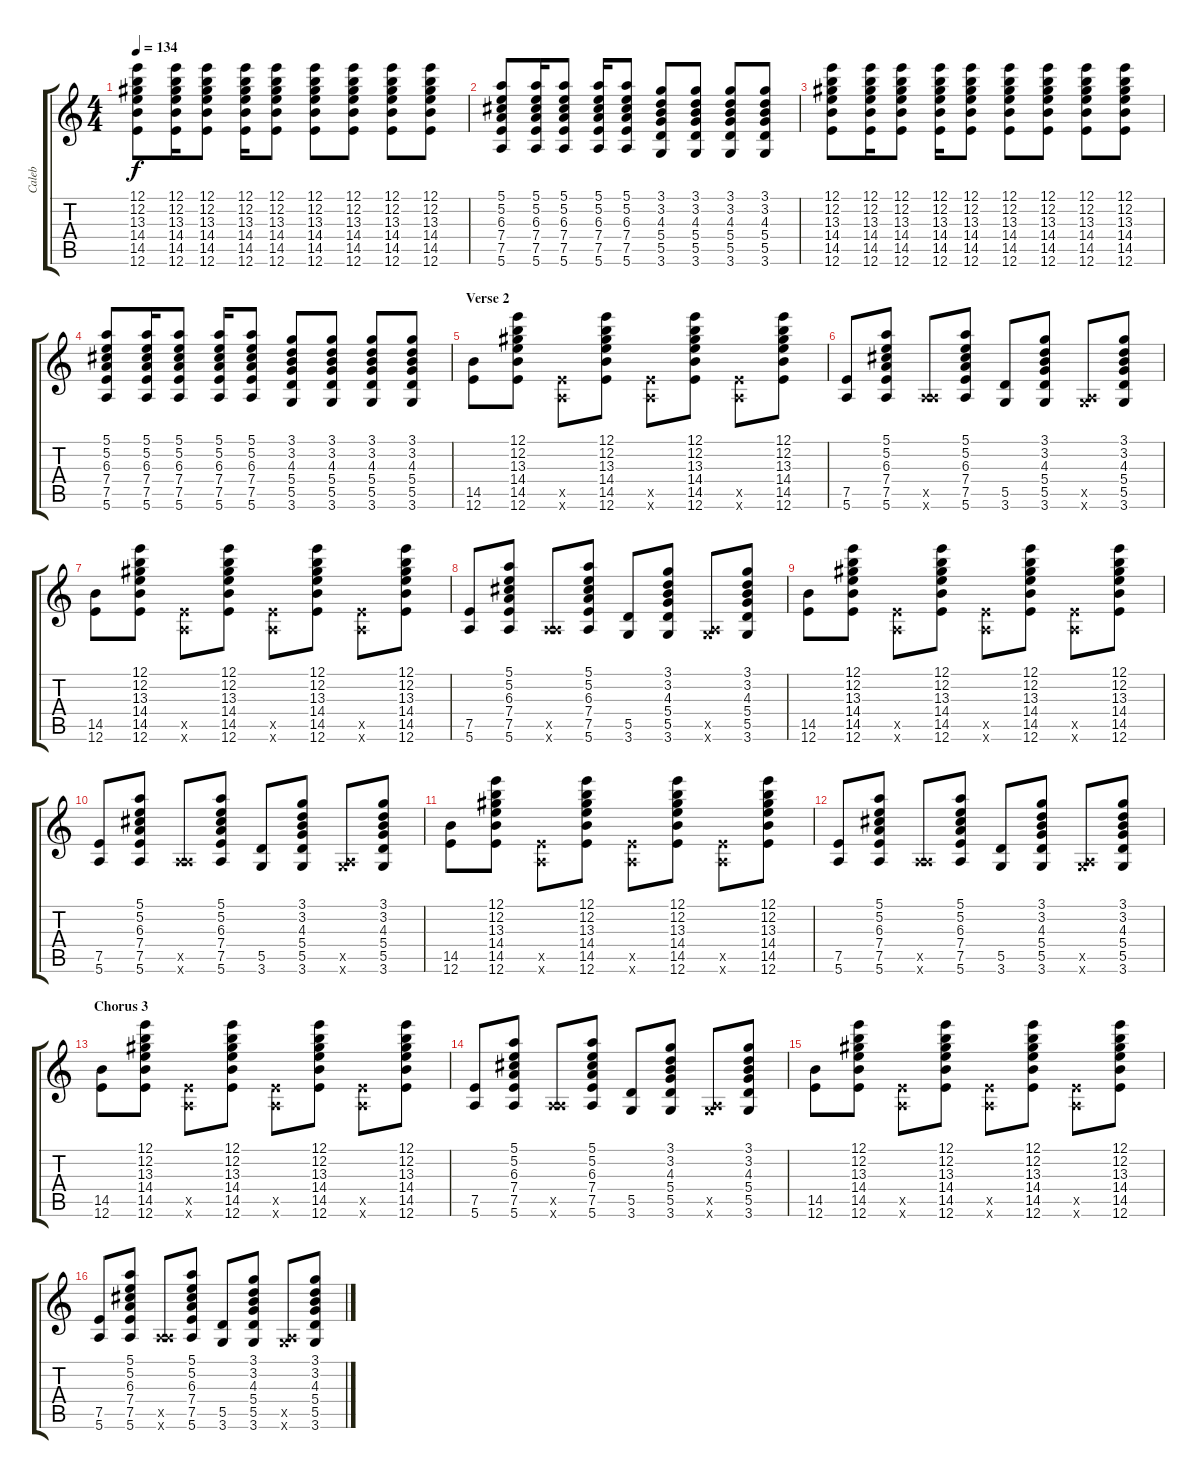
\track ("Caleb" "Caleb") {instrument overdrivenguitar}
\staff {score tabs}
\tuning (E4 B3 G3 D3 A2 E2) {hide}
\ts (4 4)
\tempo 134
\clef g2
\ks c
(12.1 12.2 13.3 14.4 14.5 12.6).8{dy f} (12.1 12.2 13.3 14.4 14.5 12.6).16 (12.1 12.2 13.3 14.4 14.5 12.6).8 (12.1 12.2 13.3 14.4 14.5 12.6).16 (12.1 12.2 13.3 14.4 14.5 12.6).8 (12.1 12.2 13.3 14.4 14.5 12.6).8 (12.1 12.2 13.3 14.4 14.5 12.6).8 (12.1 12.2 13.3 14.4 14.5 12.6).8 (12.1 12.2 13.3 14.4 14.5 12.6).8 |
(5.1 5.2 6.3 7.4 7.5 5.6).8 (5.1 5.2 6.3 7.4 7.5 5.6).16 (5.1 5.2 6.3 7.4 7.5 5.6).8 (5.1 5.2 6.3 7.4 7.5 5.6).16 (5.1 5.2 6.3 7.4 7.5 5.6).8 (3.1 3.2 4.3 5.4 5.5 3.6).8 (3.1 3.2 4.3 5.4 5.5 3.6).8 (3.1 3.2 4.3 5.4 5.5 3.6).8 (3.1 3.2 4.3 5.4 5.5 3.6).8 |
(12.1 12.2 13.3 14.4 14.5 12.6).8 (12.1 12.2 13.3 14.4 14.5 12.6).16 (12.1 12.2 13.3 14.4 14.5 12.6).8 (12.1 12.2 13.3 14.4 14.5 12.6).16 (12.1 12.2 13.3 14.4 14.5 12.6).8 (12.1 12.2 13.3 14.4 14.5 12.6).8 (12.1 12.2 13.3 14.4 14.5 12.6).8 (12.1 12.2 13.3 14.4 14.5 12.6).8 (12.1 12.2 13.3 14.4 14.5 12.6).8 |
(5.1 5.2 6.3 7.4 7.5 5.6).8 (5.1 5.2 6.3 7.4 7.5 5.6).16 (5.1 5.2 6.3 7.4 7.5 5.6).8 (5.1 5.2 6.3 7.4 7.5 5.6).16 (5.1 5.2 6.3 7.4 7.5 5.6).8 (3.1 3.2 4.3 5.4 5.5 3.6).8 (3.1 3.2 4.3 5.4 5.5 3.6).8 (3.1 3.2 4.3 5.4 5.5 3.6).8 (3.1 3.2 4.3 5.4 5.5 3.6).8 |
\section ("" "Verse 2")
(14.5 12.6).8 (12.1 12.2 13.3 14.4 14.5 12.6).8 (0.5{x} 12.6{x}).8 (12.1 12.2 13.3 14.4 14.5 12.6).8 (0.5{x} 12.6{x}).8 (12.1 12.2 13.3 14.4 14.5 12.6).8 (0.5{x} 12.6{x}).8 (12.1 12.2 13.3 14.4 14.5 12.6).8 |
(7.5 5.6).8 (5.1 5.2 6.3 7.4 7.5 5.6).8 (0.5{x} 5.6{x}).8 (5.1 5.2 6.3 7.4 7.5 5.6).8 (5.5 3.6).8 (3.1 3.2 4.3 5.4 5.5 3.6).8 (0.5{x} 3.6{x}).8 (3.1 3.2 4.3 5.4 5.5 3.6).8 |
(14.5 12.6).8 (12.1 12.2 13.3 14.4 14.5 12.6).8 (0.5{x} 12.6{x}).8 (12.1 12.2 13.3 14.4 14.5 12.6).8 (0.5{x} 12.6{x}).8 (12.1 12.2 13.3 14.4 14.5 12.6).8 (0.5{x} 12.6{x}).8 (12.1 12.2 13.3 14.4 14.5 12.6).8 |
(7.5 5.6).8 (5.1 5.2 6.3 7.4 7.5 5.6).8 (0.5{x} 5.6{x}).8 (5.1 5.2 6.3 7.4 7.5 5.6).8 (5.5 3.6).8 (3.1 3.2 4.3 5.4 5.5 3.6).8 (0.5{x} 3.6{x}).8 (3.1 3.2 4.3 5.4 5.5 3.6).8 |
(14.5 12.6).8 (12.1 12.2 13.3 14.4 14.5 12.6).8 (0.5{x} 12.6{x}).8 (12.1 12.2 13.3 14.4 14.5 12.6).8 (0.5{x} 12.6{x}).8 (12.1 12.2 13.3 14.4 14.5 12.6).8 (0.5{x} 12.6{x}).8 (12.1 12.2 13.3 14.4 14.5 12.6).8 |
(7.5 5.6).8 (5.1 5.2 6.3 7.4 7.5 5.6).8 (0.5{x} 5.6{x}).8 (5.1 5.2 6.3 7.4 7.5 5.6).8 (5.5 3.6).8 (3.1 3.2 4.3 5.4 5.5 3.6).8 (0.5{x} 3.6{x}).8 (3.1 3.2 4.3 5.4 5.5 3.6).8 |
(14.5 12.6).8 (12.1 12.2 13.3 14.4 14.5 12.6).8 (0.5{x} 12.6{x}).8 (12.1 12.2 13.3 14.4 14.5 12.6).8 (0.5{x} 12.6{x}).8 (12.1 12.2 13.3 14.4 14.5 12.6).8 (0.5{x} 12.6{x}).8 (12.1 12.2 13.3 14.4 14.5 12.6).8 |
(7.5 5.6).8 (5.1 5.2 6.3 7.4 7.5 5.6).8 (0.5{x} 5.6{x}).8 (5.1 5.2 6.3 7.4 7.5 5.6).8 (5.5 3.6).8 (3.1 3.2 4.3 5.4 5.5 3.6).8 (0.5{x} 3.6{x}).8 (3.1 3.2 4.3 5.4 5.5 3.6).8 |
\section ("" "Chorus 3")
(14.5 12.6).8 (12.1 12.2 13.3 14.4 14.5 12.6).8 (0.5{x} 12.6{x}).8 (12.1 12.2 13.3 14.4 14.5 12.6).8 (0.5{x} 12.6{x}).8 (12.1 12.2 13.3 14.4 14.5 12.6).8 (0.5{x} 12.6{x}).8 (12.1 12.2 13.3 14.4 14.5 12.6).8 |
(7.5 5.6).8 (5.1 5.2 6.3 7.4 7.5 5.6).8 (0.5{x} 5.6{x}).8 (5.1 5.2 6.3 7.4 7.5 5.6).8 (5.5 3.6).8 (3.1 3.2 4.3 5.4 5.5 3.6).8 (0.5{x} 3.6{x}).8 (3.1 3.2 4.3 5.4 5.5 3.6).8 |
(14.5 12.6).8 (12.1 12.2 13.3 14.4 14.5 12.6).8 (0.5{x} 12.6{x}).8 (12.1 12.2 13.3 14.4 14.5 12.6).8 (0.5{x} 12.6{x}).8 (12.1 12.2 13.3 14.4 14.5 12.6).8 (0.5{x} 12.6{x}).8 (12.1 12.2 13.3 14.4 14.5 12.6).8 |
(7.5 5.6).8 (5.1 5.2 6.3 7.4 7.5 5.6).8 (0.5{x} 5.6{x}).8 (5.1 5.2 6.3 7.4 7.5 5.6).8 (5.5 3.6).8 (3.1 3.2 4.3 5.4 5.5 3.6).8 (0.5{x} 3.6{x}).8 (3.1 3.2 4.3 5.4 5.5 3.6).8
